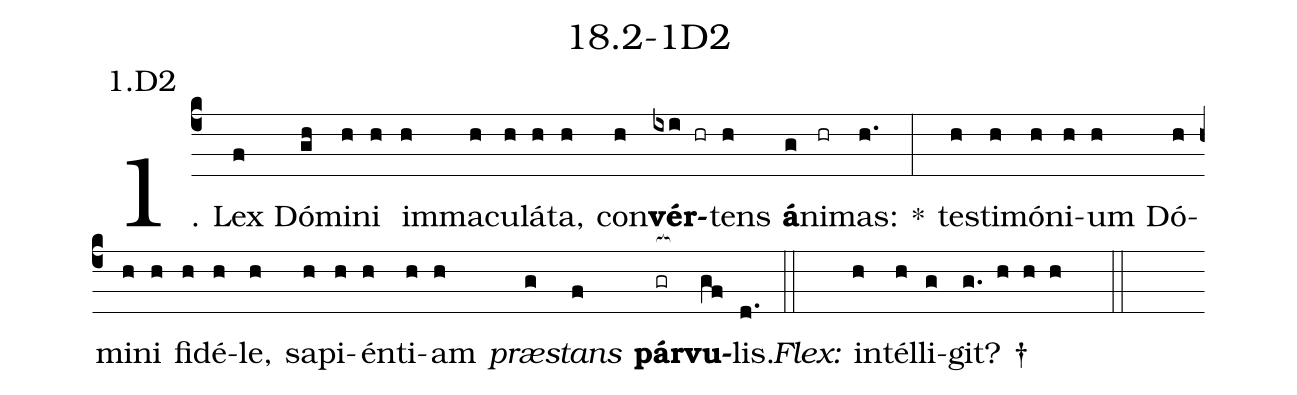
name: 18.2-1D2;
annotation: 1.D2;
%%
(c4)1. Lex(f) Dó(gh)mi(h)ni(h) im(h)ma(h)cu(h)lá(h)ta,(h) con(h)<b>vér</b>(ixi hr)tens(h) <b>á</b>(g)ni(hr)mas:(h.) *(:) tes(h)ti(h)mó(h)ni(h)um(h) Dó(h)mi(h)ni(h) fi(h)dé(h)le,(h) sa(h)pi(h)én(h)ti(h)am(h) <i>præ</i>(g)<i>stans</i>(f) <b>pár</b>(gr[ocb:1{])<b>vu</b>(gf[ocb:0}])lis.(d.) (::)
<i>Flex:</i>()  in(h)tél(h)li(g)git? †(g. h h h  ::)

%E(h) u(h) o(g) u(f) a(gf) e.(d.) (::)
